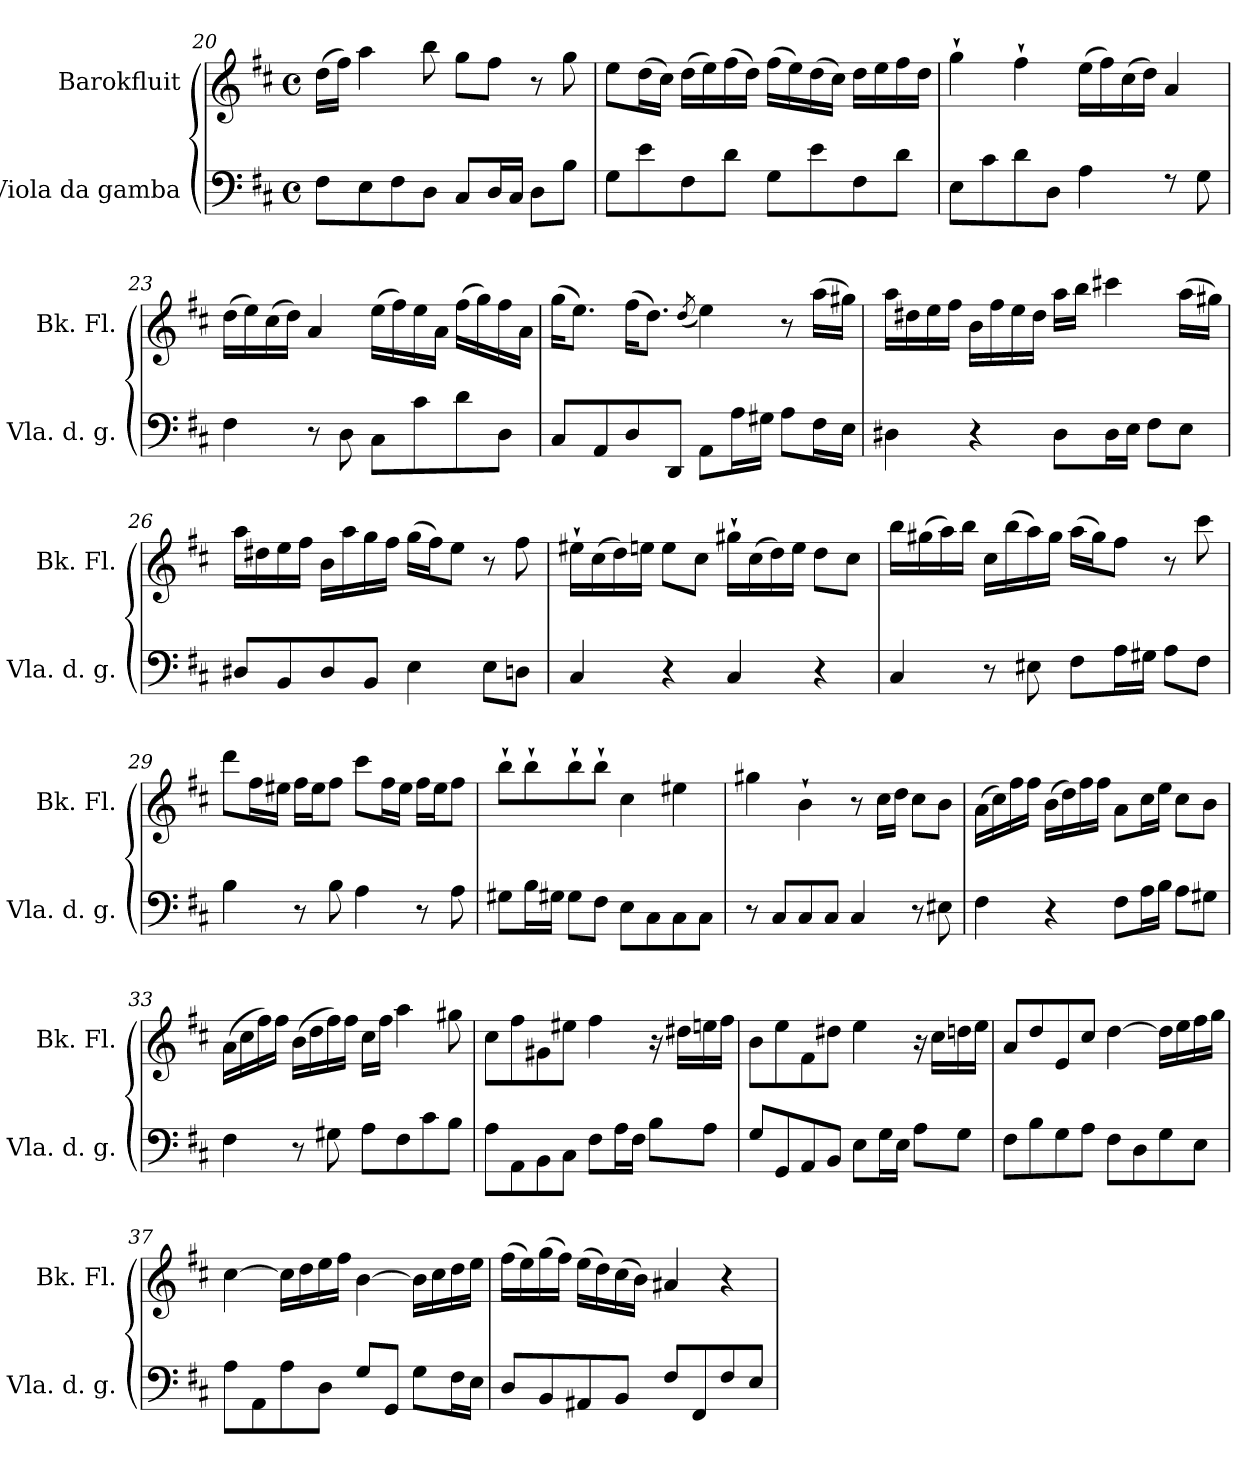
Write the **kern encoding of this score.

**kern	**kern
*part2	*part1
*staff2	*staff1
*I"Viola da gamba	*I"Barokfluit
*I'Vla. d. g.	*I'Bk. Fl.
*clefF4	*clefG2
*k[f#c#]	*k[f#c#]
*M4/4	*M4/4
*met(c)	*met(c)
=20	=20
8F#\L	(16dd\LL
.	16ff#\JJ)
8E\	4aa\
8F#\	.
8D\J	8bb\
8C#/L	8gg\L
16D/L	8ff#\J
16C#/JJ	.
8D\L	8r
8B\J	8gg\
!!LO:LB:g=z
=21	=21
8G\L	8ee\L
8e\	(16dd\L
.	16cc#\JJ)
8F#\	(16dd\LL
.	16ee\)
8d\J	(16ff#\
.	16dd\JJ)
8G\L	(16ff#\LL
.	16ee\)
8e\	(16dd\
.	16cc#\JJ)
8F#\	16dd\LL
.	16ee\
8d\J	16ff#\
.	16dd\JJ
=22	=22
8E\L	4gg`\
8c#\	.
8d\	4ff#`\
8D\J	.
4A\	(16ee\LL
.	16ff#\)
.	(16cc#\
.	16dd\JJ)
8rF	4a/
8G\	.
=23	=23
4F#\	(16dd\LL
.	16ee\)
.	(16cc#\
.	16dd\JJ)
8r	4a/
8D\	.
8C#\L	(16ee\LL
.	16ff#\)
8c#\	16ee\
.	16a\JJ
8d\	(16ff#\LL
.	16gg\)
8D\J	16ff#\
.	16a\JJ
!!LO:LB:g=z
=24	=24
8C#/L	(16gg\KL
.	8.ee\J)
8AA/	.
8D/	(16ff#\KL
.	8.dd\J)
8DD/J	.
.	(8qdd/
8AA\L	4ee\)
16A\L	.
16G#X\JJ	.
8A\L	8r
16F#\L	(16aa\LL
16E\JJ	16gg#X\JJ)
=25	=25
4D#X\	16aa\LL
.	16dd#X\
.	16ee\
.	16ff#\JJ
4r	16b\LL
.	16ff#\
.	16ee\
.	16dd#\JJ
8D#\L	16aa\LL
.	16bb\JJ
16D#\L	4ccc#X\
16E\JJ	.
8F#\L	.
8E\J	(16aa\LL
.	16gg#X\JJ)
!!LO:LB:g=z
=26	=26
8D#X/L	16aa\LL
.	16dd#X\
8BB/	16ee\
.	16ff#\JJ
8D#/	16b\LL
.	16aa\
8BB/J	16gg\
.	16ff#\JJ
4E\	(16gg\LL
.	16ff#\J)
.	8ee\J
8E\L	8r
8Dn\J	8ff#\
=27	=27
4C#/	16ee#X`\LL
.	(16cc#\
.	16dd\)
.	16een\JJ
4r	8ee\L
.	8cc#\J
4C#/	16gg#X`\LL
.	(16cc#\
.	16dd\)
.	16ee\JJ
4r	8dd\L
.	8cc#\J
!!LO:LB:g=z
=28	=28
4C#/	16bb\LL
.	(16gg#X\
.	16aa\)
.	16bb\JJ
8r	16cc#\LL
.	(16bb\
8E#X\	16aa\)
.	16gg#\JJ
8F#\L	(16aa\LL
.	16gg#\J)
16A\L	8ff#\J
16G#X\JJ	.
8A\L	8r
8F#\J	8ccc#\
=29	=29
4B\	8ddd\L
.	16ff#\L
.	16ee#X\JJ
8r	16ff#\LL
.	16ee#\J
8B\	8ff#\J
4A\	8ccc#\L
.	16ff#\L
.	16ee#\JJ
8r	16ff#\LL
.	16ee#\J
8A\	8ff#\J
=30	=30
8G#X\L	8bb`\L
16B\L	8bb`\
16G#X\JJ	.
8G#\L	8bb`\
8F#\J	8bb`\J
8E\L	4cc#\
8C#\	.
8C#\	4ee#X\
8C#\J	.
!!LO:PB:g=z
=31	=31
8r	4gg#X\
8C#/L	.
8C#/	4b`\
8C#/J	.
4C#/	8r
.	16cc#\LL
.	16dd\JJ
8r	8cc#\L
8E#X\	8b\J
=32	=32
4F#\	(16a\LL
.	16cc#\)
.	16ff#\
.	16ff#\JJ
4r	(16b\LL
.	16dd\)
.	16ff#\
.	16ff#\JJ
8F#\L	8a\L
16A\L	16cc#\L
16B\JJ	16ee\JJ
8A\L	8cc#\L
8G#X\J	8b\J
=33	=33
4F#\	(16a\LL
.	16cc#\
.	16ff#\)
.	16ff#\JJ
8r	(16b\LL
.	16dd\
8G#X\	16ff#\)
.	16ff#\JJ
8A\L	16cc#\LL
.	16ff#\JJ
8F#\	4aa\
8c#\	.
8B\J	8gg#X\
!!LO:LB:g=z
=34	=34
8A\L	8cc#\L
8AA\	8ff#\
8BB\	8g#X\
8C#\J	8ee#X\J
8F#\L	4ff#\
16A\L	.
16F#\JJ	.
8B\L	16r
.	16dd#X\LL
8A\J	16een\
.	16ff#\JJ
=35	=35
8G/L	8b\L
8GG/	8ee\
8AA/	8f#\
8BB/J	8dd#X\J
8E\L	4ee\
16G\L	.
16E\JJ	.
8A\L	16r
.	16cc#\LL
8G\J	16ddn\
.	16ee\JJ
=36	=36
8F#\L	8a/L
8B\	8dd/
8G\	8e/
8A\J	8cc#/J
8F#\L	[4dd\
8D\	.
8G\	16dd\LL]
.	16ee\
8E\J	16ff#\
.	16gg\JJ
!!LO:LB:g=z
=37	=37
8A\L	[4cc#\
8AA\	.
8A\	16cc#\LL]
.	16dd\
8D\J	16ee\
.	16ff#\JJ
8G/L	[4b\
8GG/J	.
8G\L	16b\LL]
.	16cc#\
16F#\L	16dd\
16E\JJ	16ee\JJ
=38	=38
8D/L	(16ff#\LL
.	16ee\)
8BB/	(16gg\
.	16ff#\JJ)
8AA#X/	(16ee\LL
.	16dd\)
8BB/J	(16cc#\
.	16b\JJ)
8F#/L	4a#X/
8FF#/	.
8F#/	4r
8E/J	.
=	=
*-	*-
